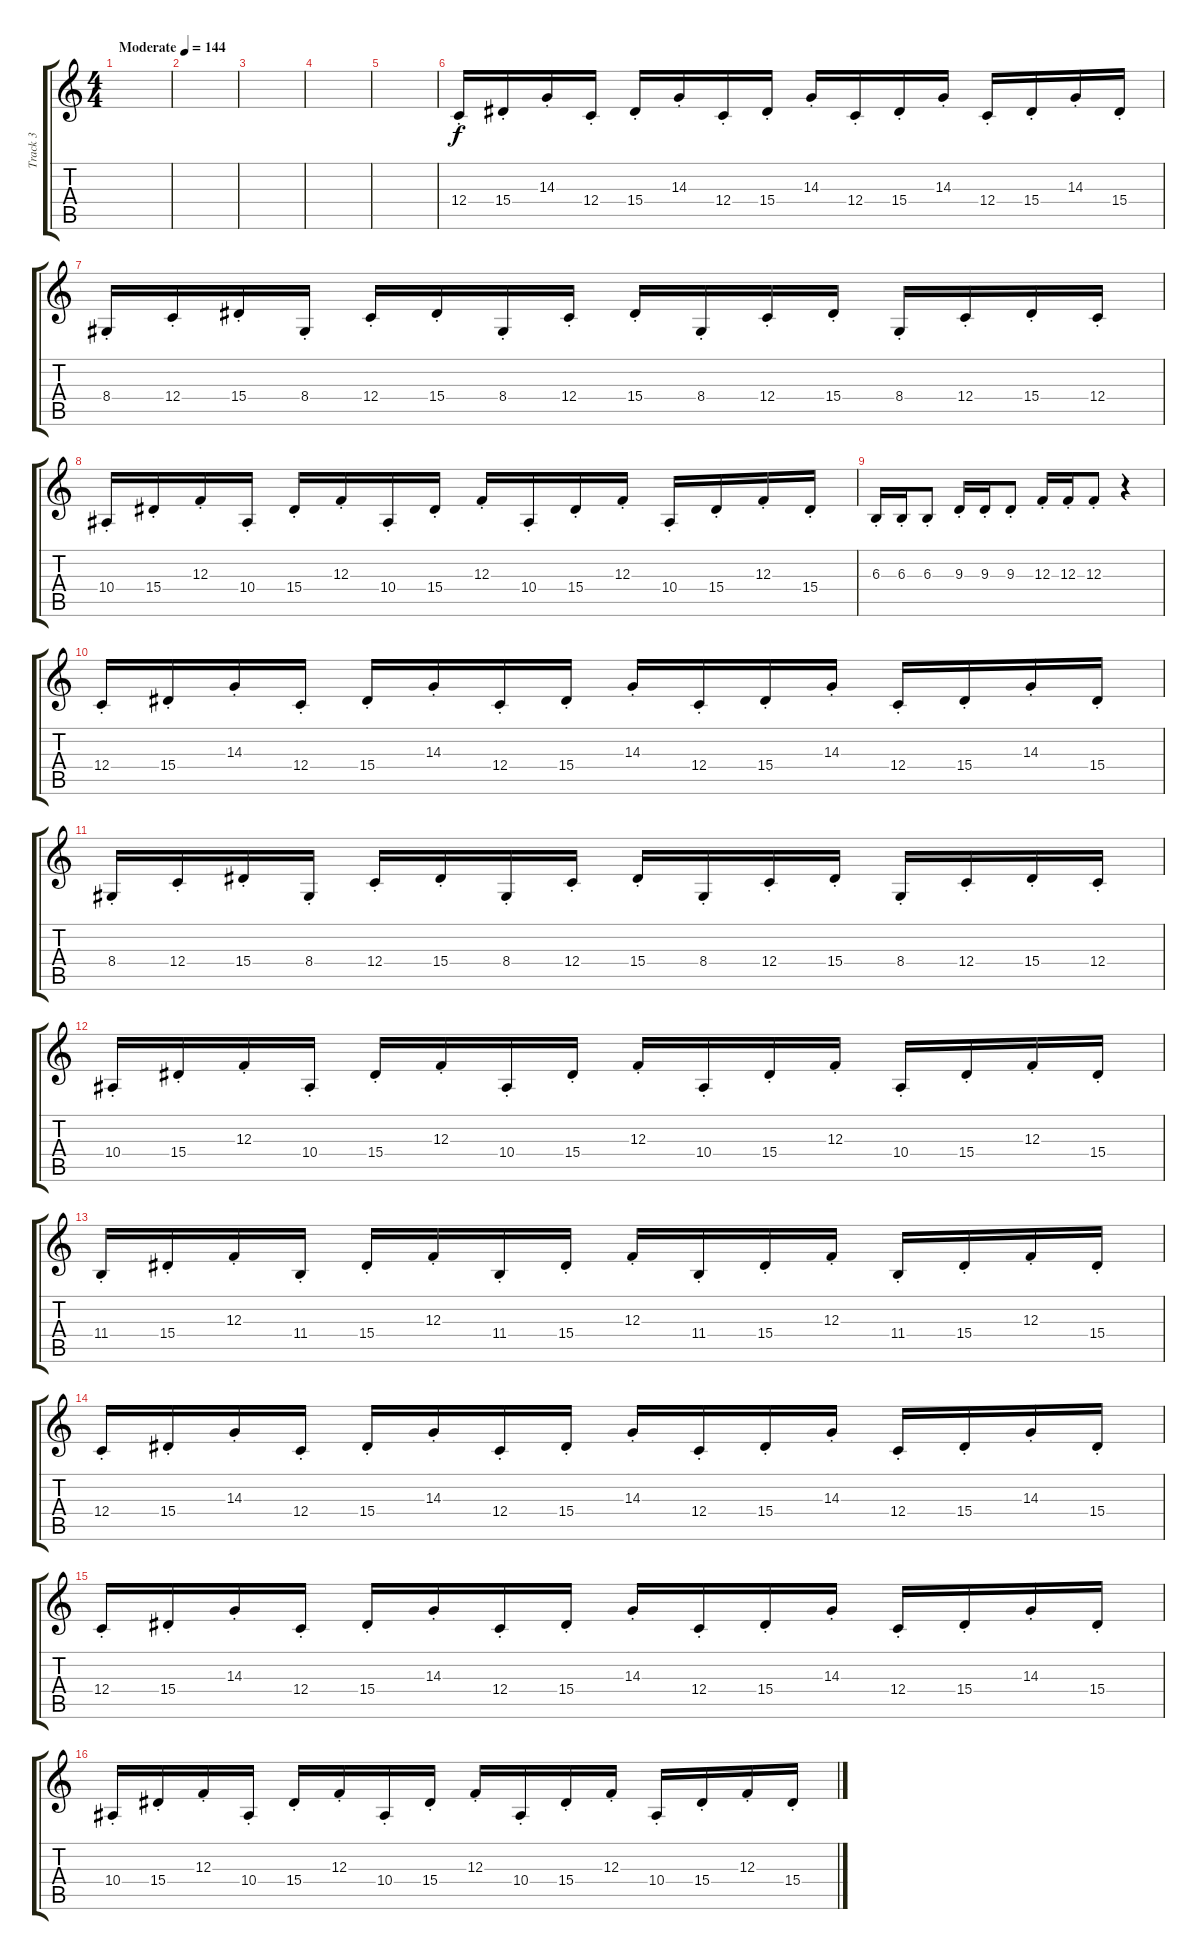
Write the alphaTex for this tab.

\track ("Track 3" "Track 3") {instrument electricpiano1}
\staff {score tabs}
\tuning (D4 A3 F3 C3 G2 C2) {hide}
\ts (4 4)
\tempo (144 "Moderate")
\clef g2
\ks c
|
|
|
|
|
12.4{st}.16 15.4{st}.16 14.3{st}.16 12.4{st}.16 15.4{st}.16 14.3{st}.16 12.4{st}.16 15.4{st}.16 14.3{st}.16 12.4{st}.16 15.4{st}.16 14.3{st}.16 12.4{st}.16 15.4{st}.16 14.3{st}.16 15.4{st}.16 |
8.4{st}.16 12.4{st}.16 15.4{st}.16 8.4{st}.16 12.4{st}.16 15.4{st}.16 8.4{st}.16 12.4{st}.16 15.4{st}.16 8.4{st}.16 12.4{st}.16 15.4{st}.16 8.4{st}.16 12.4{st}.16 15.4{st}.16 12.4{st}.16 |
10.4{st}.16 15.4{st}.16 12.3{st}.16 10.4{st}.16 15.4{st}.16 12.3{st}.16 10.4{st}.16 15.4{st}.16 12.3{st}.16 10.4{st}.16 15.4{st}.16 12.3{st}.16 10.4{st}.16 15.4{st}.16 12.3{st}.16 15.4{st}.16 |
6.3{st}.16 6.3{st}.16 6.3{st}.8 9.3{st}.16 9.3{st}.16 9.3{st}.8 12.3{st}.16 12.3{st}.16 12.3{st}.8 r.4 |
12.4{st}.16 15.4{st}.16 14.3{st}.16 12.4{st}.16 15.4{st}.16 14.3{st}.16 12.4{st}.16 15.4{st}.16 14.3{st}.16 12.4{st}.16 15.4{st}.16 14.3{st}.16 12.4{st}.16 15.4{st}.16 14.3{st}.16 15.4{st}.16 |
8.4{st}.16 12.4{st}.16 15.4{st}.16 8.4{st}.16 12.4{st}.16 15.4{st}.16 8.4{st}.16 12.4{st}.16 15.4{st}.16 8.4{st}.16 12.4{st}.16 15.4{st}.16 8.4{st}.16 12.4{st}.16 15.4{st}.16 12.4{st}.16 |
10.4{st}.16 15.4{st}.16 12.3{st}.16 10.4{st}.16 15.4{st}.16 12.3{st}.16 10.4{st}.16 15.4{st}.16 12.3{st}.16 10.4{st}.16 15.4{st}.16 12.3{st}.16 10.4{st}.16 15.4{st}.16 12.3{st}.16 15.4{st}.16 |
11.4{st}.16 15.4{st}.16 12.3{st}.16 11.4{st}.16 15.4{st}.16 12.3{st}.16 11.4{st}.16 15.4{st}.16 12.3{st}.16 11.4{st}.16 15.4{st}.16 12.3{st}.16 11.4{st}.16 15.4{st}.16 12.3{st}.16 15.4{st}.16 |
12.4{st}.16 15.4{st}.16 14.3{st}.16 12.4{st}.16 15.4{st}.16 14.3{st}.16 12.4{st}.16 15.4{st}.16 14.3{st}.16 12.4{st}.16 15.4{st}.16 14.3{st}.16 12.4{st}.16 15.4{st}.16 14.3{st}.16 15.4{st}.16 |
12.4{st}.16 15.4{st}.16 14.3{st}.16 12.4{st}.16 15.4{st}.16 14.3{st}.16 12.4{st}.16 15.4{st}.16 14.3{st}.16 12.4{st}.16 15.4{st}.16 14.3{st}.16 12.4{st}.16 15.4{st}.16 14.3{st}.16 15.4{st}.16 |
10.4{st}.16 15.4{st}.16 12.3{st}.16 10.4{st}.16 15.4{st}.16 12.3{st}.16 10.4{st}.16 15.4{st}.16 12.3{st}.16 10.4{st}.16 15.4{st}.16 12.3{st}.16 10.4{st}.16 15.4{st}.16 12.3{st}.16 15.4{st}.16
